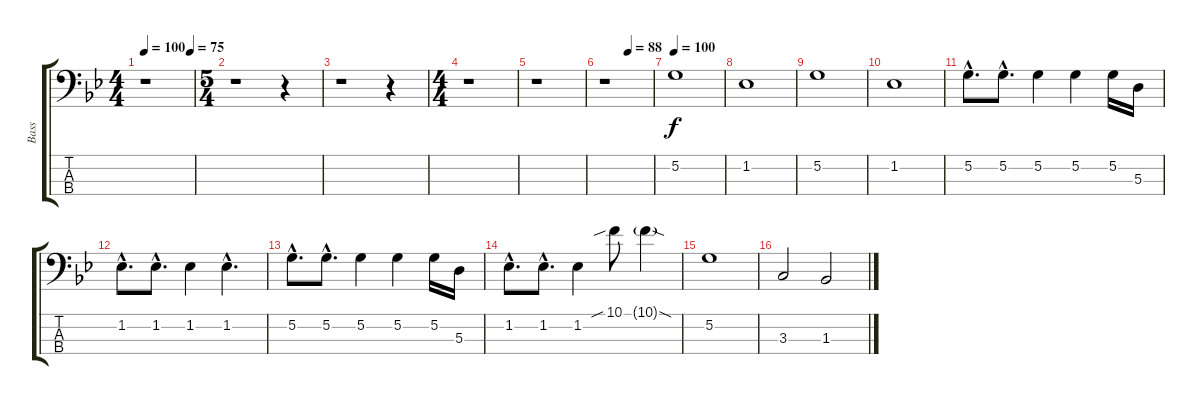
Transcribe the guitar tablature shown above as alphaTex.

\track ("Bass" "Bass") {instrument fretlessbass}
\staff {score tabs}
\tuning (G2 D2 A1 E1) {hide}
\ts (4 4)
\tempo 100
\tempo (75 0.9375)
\tempo 100
\clef f4
\ks gminor
r.1{dy f instrument fretlessbass} |
\ts (5 4)
r.1 r.4 |
r.1 r.4 |
\ts (4 4)
r.1 |
r.1 |
\tempo (88 0.5)
r.1 |
\tempo 100
5.2.1 |
1.2.1 |
5.2.1 |
1.2.1 |
5.2{hac}.8{d} 5.2{hac}.8{d} 5.2.4 5.2.4 5.2.16 5.3.16 |
1.2{hac}.8{d} 1.2{hac}.8{d} 1.2.4 1.2{hac}.4{d} |
5.2{hac}.8{d} 5.2{hac}.8{d} 5.2.4 5.2.4 5.2.16 5.3.16 |
1.2{hac}.8{d} 1.2{hac}.8{d} 1.2.4 10.1{sib}.8 10.1{sod g}.4 |
5.2.1 |
3.3.2 1.3.2
